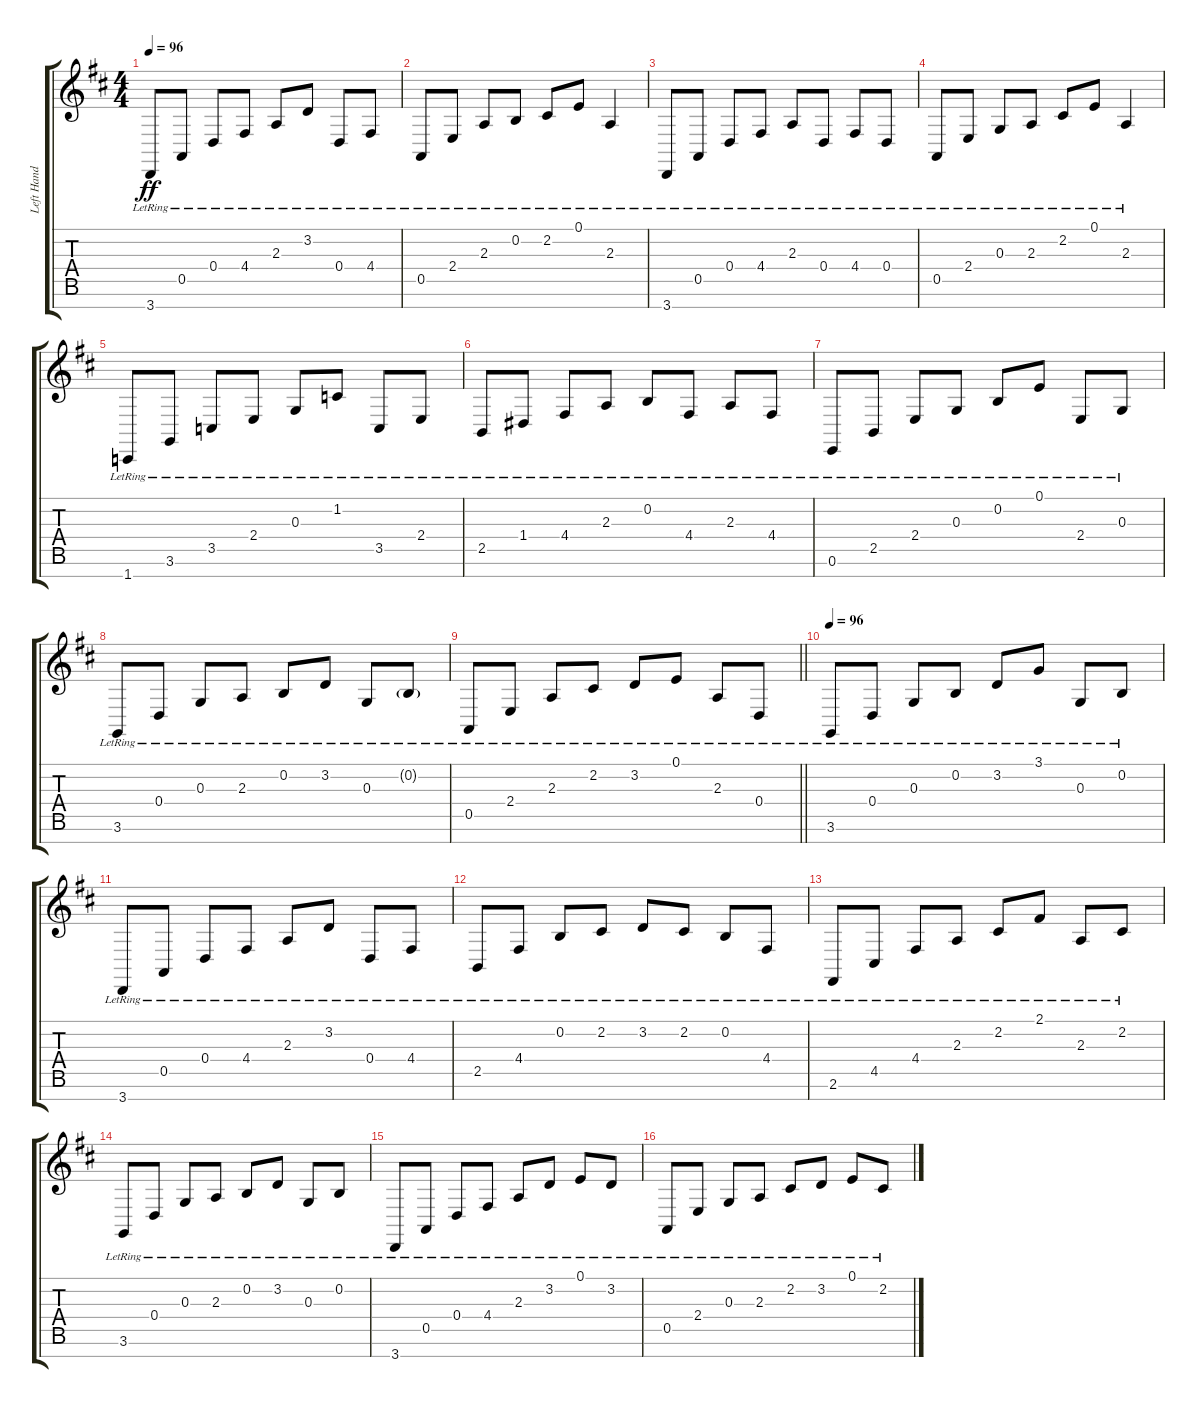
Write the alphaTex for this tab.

\track ("Left Hand" "Left Hand") {instrument acousticgrandpiano}
\staff {score tabs}
\tuning (E4 B3 G3 D3 A2 E2 B1) {hide}
\ts (4 4)
\tempo 96
\clef g2
\ks d
3.7{lr}.8{dy ff} 0.5{lr}.8 0.4{lr}.8 4.4{lr}.8 2.3{lr}.8 3.2{lr}.8 0.4{lr}.8 4.4{lr}.8 |
0.5{lr}.8 2.4{lr}.8 2.3{lr}.8 0.2{lr}.8 2.2{lr}.8 0.1{lr}.8 2.3{lr}.4 |
3.7{lr}.8 0.5{lr}.8 0.4{lr}.8 4.4{lr}.8 2.3{lr}.8 0.4{lr}.8 4.4{lr}.8 0.4{lr}.8 |
0.5{lr}.8 2.4{lr}.8 0.3{lr}.8 2.3{lr}.8 2.2{lr}.8 0.1{lr}.8 2.3{lr}.4 |
1.7{lr}.8 3.6{lr}.8 3.5{lr}.8 2.4{lr}.8 0.3{lr}.8 1.2{lr}.8 3.5{lr}.8 2.4{lr}.8 |
2.5{lr}.8 1.4{lr}.8 4.4{lr}.8 2.3{lr}.8 0.2{lr}.8 4.4{lr}.8 2.3{lr}.8 4.4{lr}.8 |
0.6{lr}.8 2.5{lr}.8 2.4{lr}.8 0.3{lr}.8 0.2{lr}.8 0.1{lr}.8 2.4{lr}.8 0.3{lr}.8 |
3.6{lr}.8 0.4{lr}.8 0.3{lr}.8 2.3{lr}.8 0.2{lr}.8 3.2{lr}.8 0.3{lr}.8 0.2{g lr}.8 |
\barLineRight lightlight
0.5{lr}.8 2.4{lr}.8 2.3{lr}.8 2.2{lr}.8 3.2{lr}.8 0.1{lr}.8 2.3{lr}.8 0.4{lr}.8 |
\tempo 96
3.6{lr}.8 0.4{lr}.8 0.3{lr}.8 0.2{lr}.8 3.2{lr}.8 3.1{lr}.8 0.3{lr}.8 0.2{lr}.8 |
3.7{lr}.8 0.5{lr}.8 0.4{lr}.8 4.4{lr}.8 2.3{lr}.8 3.2{lr}.8 0.4{lr}.8 4.4{lr}.8 |
2.5{lr}.8 4.4{lr}.8 0.2{lr}.8 2.2{lr}.8 3.2{lr}.8 2.2{lr}.8 0.2{lr}.8 4.4{lr}.8 |
2.6{lr}.8 4.5{lr}.8 4.4{lr}.8 2.3{lr}.8 2.2{lr}.8 2.1{lr}.8 2.3{lr}.8 2.2{lr}.8 |
3.6{lr}.8 0.4{lr}.8 0.3{lr}.8 2.3{lr}.8 0.2{lr}.8 3.2{lr}.8 0.3{lr}.8 0.2{lr}.8 |
3.7{lr}.8 0.5{lr}.8 0.4{lr}.8 4.4{lr}.8 2.3{lr}.8 3.2{lr}.8 0.1{lr}.8 3.2{lr}.8 |
0.5{lr}.8 2.4{lr}.8 0.3{lr}.8 2.3{lr}.8 2.2{lr}.8 3.2{lr}.8 0.1{lr}.8 2.2{lr}.8
